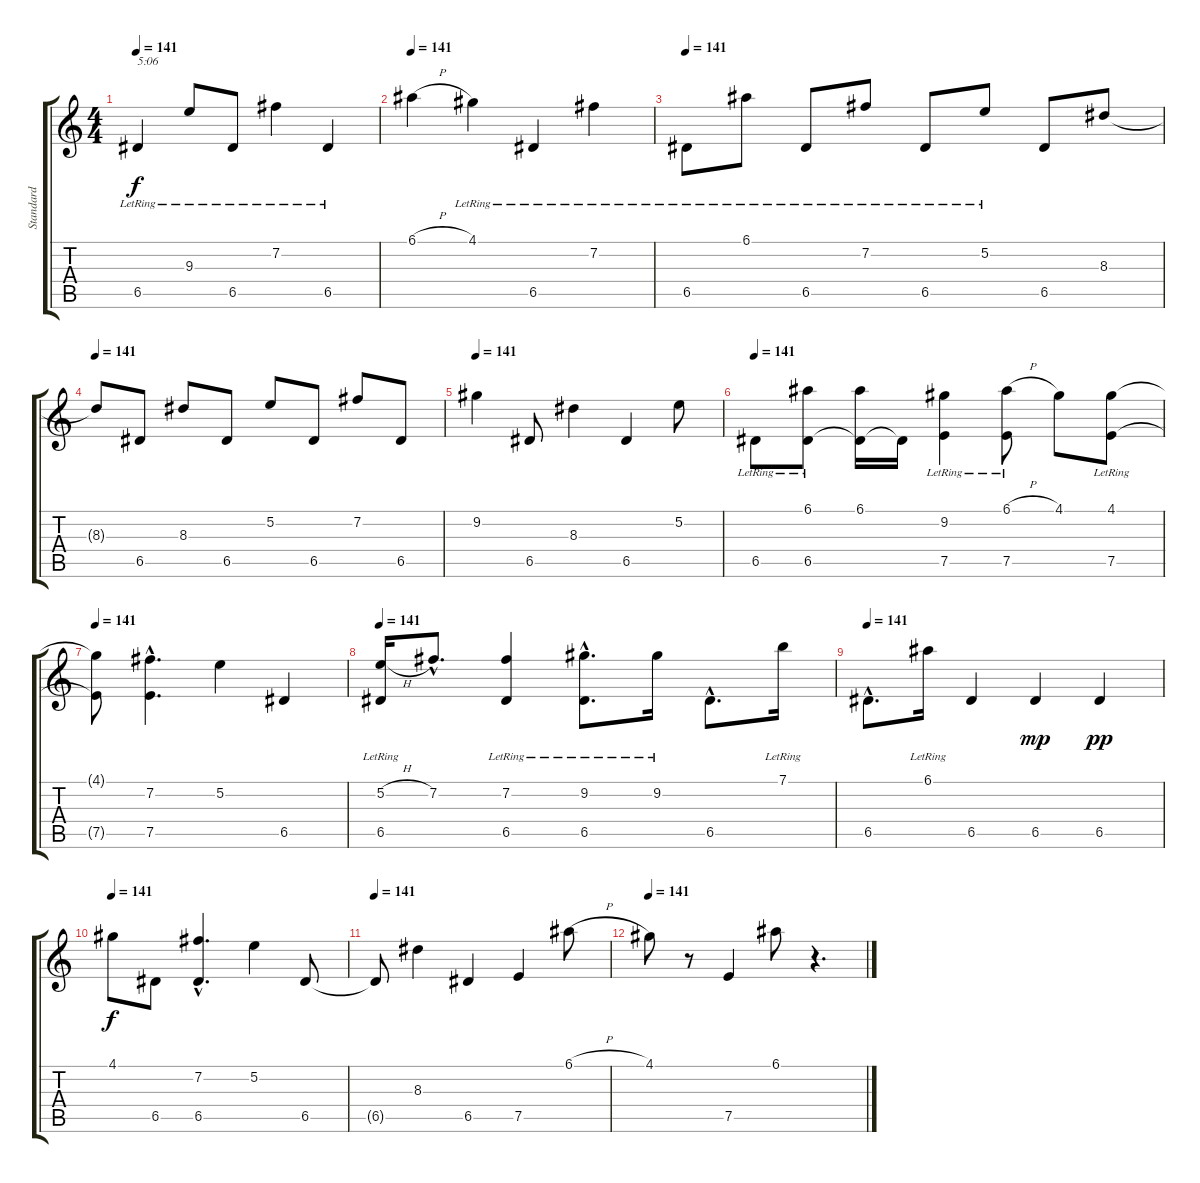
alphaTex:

\track ("Standard" "Standard") {instrument acousticguitarsteel}
\staff {score tabs}
\tuning (E4 B3 G3 D3 A2 E2) {hide}
\ts (4 4)
\tempo 141
\clef g2
\ks c
6.5{lr}.4{txt "5:06" dy f} 9.3{lr}.8 6.5{lr}.8 7.2{lr}.4 6.5{lr}.4 |
\tempo 141
6.1{h}.4 4.1{lr}.4 6.5{lr}.4 7.2{lr}.4 |
\tempo 141
6.5{lr}.8 6.1{lr}.8 6.5{lr}.8 7.2{lr}.8 6.5{lr}.8 5.2{lr}.8 6.5.8 8.3.8 |
\tempo 141
8.3{t}.8 6.5.8 8.3.8 6.5.8 5.2.8 6.5.8 7.2.8 6.5.8 |
\tempo 141
9.2.4{volume 10} 6.5.8 8.3.4 6.5.4 5.2.8 |
\tempo 141
6.5{lr}.8 (6.1 6.5{lr}).8 (6.1 6.5{t}).16 6.5{t}.16 (9.2 7.5{lr}).4 (6.1{h} 7.5{lr}).8 4.1.8 (4.1 7.5{lr}).8 |
\tempo 141
(4.1{t} 7.5{t}).8 (7.2{hac} 7.5{hac}).4{d} 5.2.4 6.5.4 |
\tempo 141
(5.2{h} 6.5{lr}).16{volume 8} 7.2{hac}.8{d} (7.2 6.5{lr}).4 (9.2{hac} 6.5{hac lr}).8{d} 9.2{lr}.16 6.5{hac}.8{d} 7.1{lr}.16 |
\tempo 141
6.5{hac}.8{d} 6.1{lr}.16 6.5.4 6.5.4{dy mp} 6.5.4{dy pp} |
\tempo 141
4.1.8{dy f volume 4} 6.5.8 (7.2{hac} 6.5{hac}).4{d} 5.2.4 6.5.8 |
\tempo 141
6.5{t}.8 8.3.4 6.5.4 7.5.4 6.1{h}.8 |
\tempo 141
4.1.8 r.8 7.5.4 6.1.8 r.4{d}
